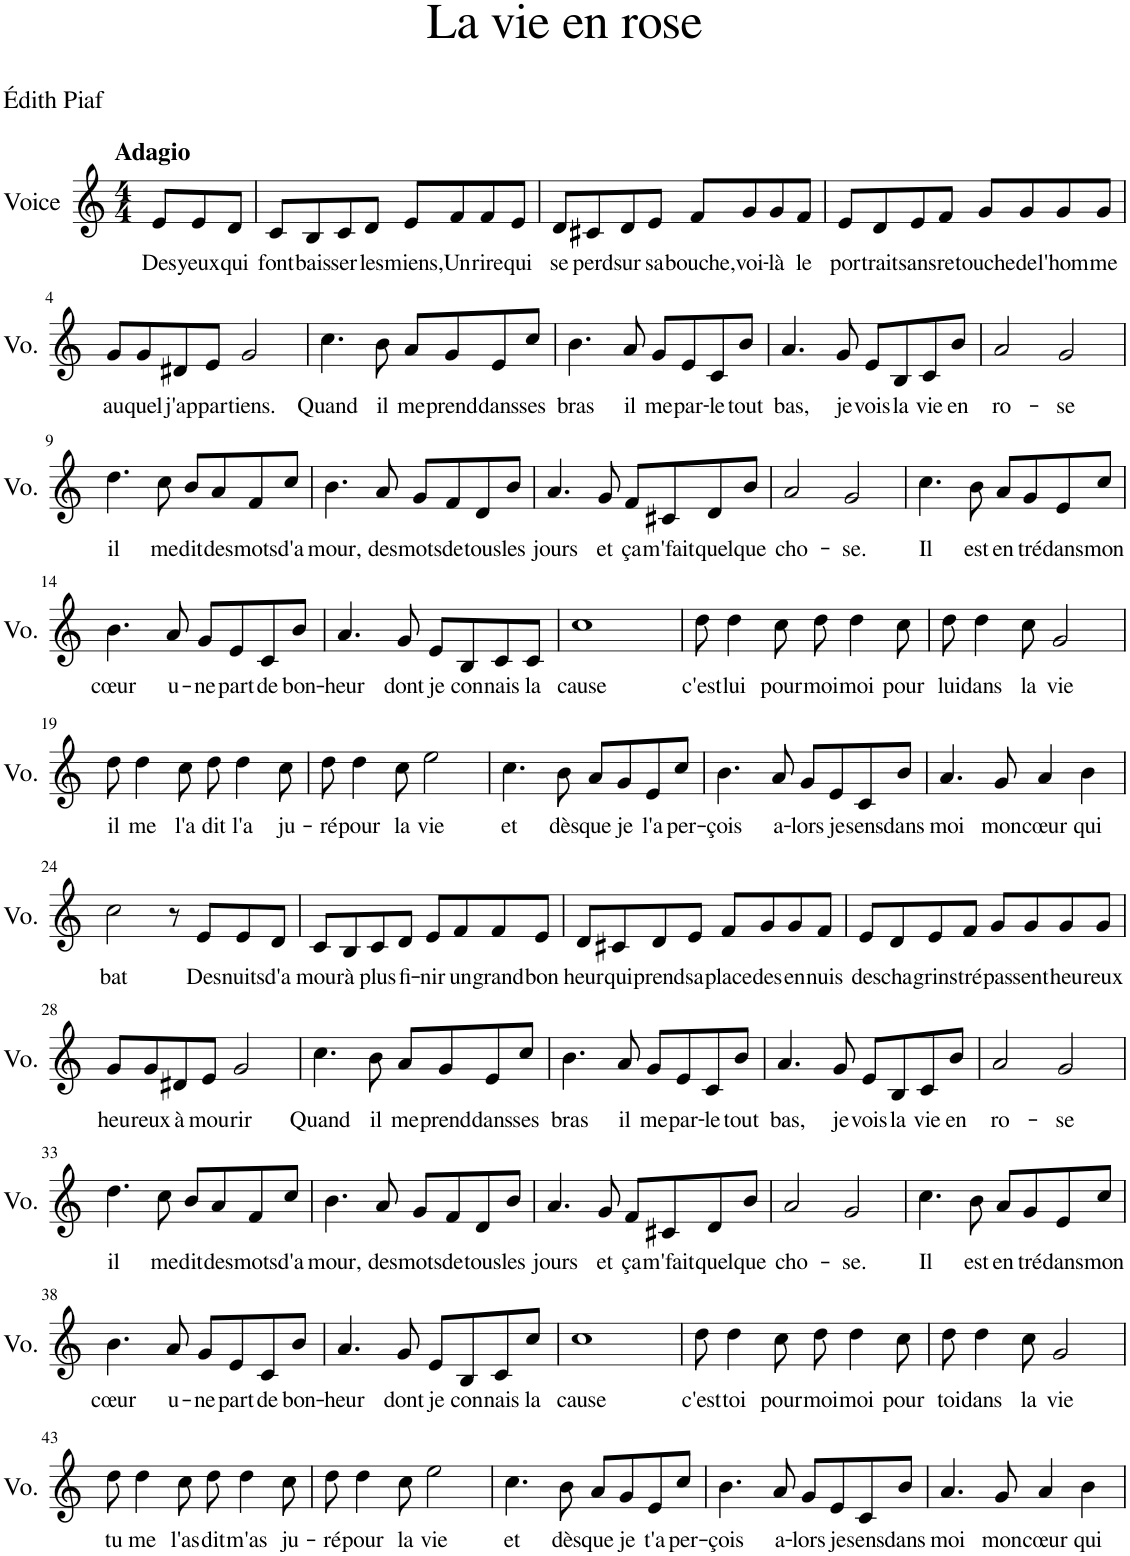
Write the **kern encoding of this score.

**kern	**text
*part1	*part1
*staff1	*staff1
*I"Voice	*
*I'Vo.	*
*clefG2	*
*k[]	*
*M4/4	*
=	=
!LO:TX:a:B:t=Adagio	!
!	!LO:LY:b
8e/L	Des
!	!LO:LY:b
8e/	yeux
!	!LO:LY:b
8d/J	qui
=1	=1
!	!LO:LY:b
8c/L	font
!	!LO:LY:b
8B/	bais-
!	!LO:LY:b
8c/	-ser
!	!LO:LY:b
8d/J	les
!	!LO:LY:b
8e/L	miens,
!	!LO:LY:b
8f/	Un
!	!LO:LY:b
8f/	rire
!	!LO:LY:b
8e/J	qui
=2	=2
!	!LO:LY:b
8d/L	se
!	!LO:LY:b
8c#X/	perd
!	!LO:LY:b
8d/	sur
!	!LO:LY:b
8e/J	sa
!	!LO:LY:b
8f/L	bouche,
!	!LO:LY:b
8g/	voi-
!	!LO:LY:b
8g/	-là
!	!LO:LY:b
8f/J	le
=3	=3
!	!LO:LY:b
8e/L	por-
!	!LO:LY:b
8d/	-trait
!	!LO:LY:b
8e/	sans
!	!LO:LY:b
8f/J	re-
!	!LO:LY:b
8g/L	-touche
!	!LO:LY:b
8g/	de
!	!LO:LY:b
8g/	l'hom-
!	!LO:LY:b
8g/J	-me
!!LO:LB:g=z
=4	=4
!	!LO:LY:b
8g/L	au-
!	!LO:LY:b
8g/	-quel
!	!LO:LY:b
8d#X/	j'ap-
!	!LO:LY:b
8e/J	-par-
!	!LO:LY:b
2g/	-tiens.
=5	=5
!	!LO:LY:b
4.cc\	Quand
!	!LO:LY:b
8b\	il
!	!LO:LY:b
8a/L	me
!	!LO:LY:b
8g/	prend
!	!LO:LY:b
8e/	dans
!	!LO:LY:b
8cc/J	ses
=6	=6
!	!LO:LY:b
4.b\	bras
!	!LO:LY:b
8a/	il
!	!LO:LY:b
8g/L	me
!	!LO:LY:b
8e/	par-
!	!LO:LY:b
8c/	-le
!	!LO:LY:b
8b/J	tout
=7	=7
!	!LO:LY:b
4.a/	bas,
!	!LO:LY:b
8g/	je
!	!LO:LY:b
8e/L	vois
!	!LO:LY:b
8B/	la
!	!LO:LY:b
8c/	vie
!	!LO:LY:b
8b/J	en
=8	=8
!	!LO:LY:b
2a/	ro-
!	!LO:LY:b
2g/	-se
!!LO:LB:g=z
=9	=9
!	!LO:LY:b
4.dd\	il
!	!LO:LY:b
8cc\	me
!	!LO:LY:b
8b/L	dit
!	!LO:LY:b
8a/	des
!	!LO:LY:b
8f/	mots
!	!LO:LY:b
8cc/J	d'a-
=10	=10
!	!LO:LY:b
4.b\	-mour,
!	!LO:LY:b
8a/	des
!	!LO:LY:b
8g/L	mots
!	!LO:LY:b
8f/	de
!	!LO:LY:b
8d/	tous
!	!LO:LY:b
8b/J	les
=11	=11
!	!LO:LY:b
4.a/	jours
!	!LO:LY:b
8g/	et
!	!LO:LY:b
8f/L	ça
!	!LO:LY:b
8c#X/	m'fait
!	!LO:LY:b
8d/	quel-
!	!LO:LY:b
8b/J	-que
=12	=12
!	!LO:LY:b
2a/	cho-
!	!LO:LY:b
2g/	-se.
=13	=13
!	!LO:LY:b
4.cc\	Il
!	!LO:LY:b
8b\	est
!	!LO:LY:b
8a/L	en-
!	!LO:LY:b
8g/	-tré
!	!LO:LY:b
8e/	dans
!	!LO:LY:b
8cc/J	mon
!!LO:LB:g=z
=14	=14
!	!LO:LY:b
4.b\	cœur
!	!LO:LY:b
8a/	u-
!	!LO:LY:b
8g/L	-ne
!	!LO:LY:b
8e/	part
!	!LO:LY:b
8c/	de
!	!LO:LY:b
8b/J	bon-
=15	=15
!	!LO:LY:b
4.a/	-heur
!	!LO:LY:b
8g/	dont
!	!LO:LY:b
8e/L	je
!	!LO:LY:b
8B/	con
!	!LO:LY:b
8c/	nais
!	!LO:LY:b
8c/J	la
=16	=16
!	!LO:LY:b
1cc	cause
=17	=17
!	!LO:LY:b
8dd\	c'est
!	!LO:LY:b
4dd\	lui
!	!LO:LY:b
8cc\	pour
!	!LO:LY:b
8dd\	moi
!	!LO:LY:b
4dd\	moi
!	!LO:LY:b
8cc\	pour
=18	=18
!	!LO:LY:b
8dd\	lui
!	!LO:LY:b
4dd\	dans
!	!LO:LY:b
8cc\	la
!	!LO:LY:b
2g/	vie
!!LO:LB:g=z
=19	=19
!	!LO:LY:b
8dd\	il
!	!LO:LY:b
4dd\	me
!	!LO:LY:b
8cc\	l'a
!	!LO:LY:b
8dd\	dit
!	!LO:LY:b
4dd\	l'a
!	!LO:LY:b
8cc\	ju-
=20	=20
!	!LO:LY:b
8dd\	-ré
!	!LO:LY:b
4dd\	pour
!	!LO:LY:b
8cc\	la
!	!LO:LY:b
2ee\	vie
=21	=21
!	!LO:LY:b
4.cc\	et
!	!LO:LY:b
8b\	dès
!	!LO:LY:b
8a/L	que
!	!LO:LY:b
8g/	je
!	!LO:LY:b
8e/	l'a-
!	!LO:LY:b
8cc/J	-per-
=22	=22
!	!LO:LY:b
4.b\	-çois
!	!LO:LY:b
8a/	a-
!	!LO:LY:b
8g/L	-lors
!	!LO:LY:b
8e/	je
!	!LO:LY:b
8c/	sens
!	!LO:LY:b
8b/J	dans
=23	=23
!	!LO:LY:b
4.a/	moi
!	!LO:LY:b
8g/	mon
!	!LO:LY:b
4a/	cœur
!	!LO:LY:b
4b\	qui
!!LO:LB:g=z
=24	=24
!	!LO:LY:b
2cc\	bat
8r	.
!	!LO:LY:b
8e/L	Des
!	!LO:LY:b
8e/	nuits
!	!LO:LY:b
8d/J	d'a-
=25	=25
!	!LO:LY:b
8c/L	-mour
!	!LO:LY:b
8B/	à
!	!LO:LY:b
8c/	plus
!	!LO:LY:b
8d/J	fi-
!	!LO:LY:b
8e/L	-nir
!	!LO:LY:b
8f/	un
!	!LO:LY:b
8f/	grand
!	!LO:LY:b
8e/J	bon-
=26	=26
!	!LO:LY:b
8d/L	-heur
!	!LO:LY:b
8c#X/	qui
!	!LO:LY:b
8d/	prend
!	!LO:LY:b
8e/J	sa
!	!LO:LY:b
8f/L	place
!	!LO:LY:b
8g/	des
!	!LO:LY:b
8g/	en-
!	!LO:LY:b
8f/J	-nuis
=27	=27
!	!LO:LY:b
8e/L	des
!	!LO:LY:b
8d/	cha-
!	!LO:LY:b
8e/	-grins
!	!LO:LY:b
8f/J	tré-
!	!LO:LY:b
8g/L	-pas-
!	!LO:LY:b
8g/	-sent
!	!LO:LY:b
8g/	heu-
!	!LO:LY:b
8g/J	-reux
!!LO:LB:g=z
=28	=28
!	!LO:LY:b
8g/L	heu-
!	!LO:LY:b
8g/	-reux
!	!LO:LY:b
8d#X/	à
!	!LO:LY:b
8e/J	mou-
!	!LO:LY:b
2g/	-rir
=29	=29
!	!LO:LY:b
4.cc\	Quand
!	!LO:LY:b
8b\	il
!	!LO:LY:b
8a/L	me
!	!LO:LY:b
8g/	prend
!	!LO:LY:b
8e/	dans
!	!LO:LY:b
8cc/J	ses
=30	=30
!	!LO:LY:b
4.b\	bras
!	!LO:LY:b
8a/	il
!	!LO:LY:b
8g/L	me
!	!LO:LY:b
8e/	par-
!	!LO:LY:b
8c/	-le
!	!LO:LY:b
8b/J	tout
=31	=31
!	!LO:LY:b
4.a/	bas,
!	!LO:LY:b
8g/	je
!	!LO:LY:b
8e/L	vois
!	!LO:LY:b
8B/	la
!	!LO:LY:b
8c/	vie
!	!LO:LY:b
8b/J	en
=32	=32
!	!LO:LY:b
2a/	ro-
!	!LO:LY:b
2g/	-se
!!LO:LB:g=z
=33	=33
!	!LO:LY:b
4.dd\	il
!	!LO:LY:b
8cc\	me
!	!LO:LY:b
8b/L	dit
!	!LO:LY:b
8a/	des
!	!LO:LY:b
8f/	mots
!	!LO:LY:b
8cc/J	d'a-
=34	=34
!	!LO:LY:b
4.b\	-mour,
!	!LO:LY:b
8a/	des
!	!LO:LY:b
8g/L	mots
!	!LO:LY:b
8f/	de
!	!LO:LY:b
8d/	tous
!	!LO:LY:b
8b/J	les
=35	=35
!	!LO:LY:b
4.a/	jours
!	!LO:LY:b
8g/	et
!	!LO:LY:b
8f/L	ça
!	!LO:LY:b
8c#X/	m'fait
!	!LO:LY:b
8d/	quel-
!	!LO:LY:b
8b/J	-que
=36	=36
!	!LO:LY:b
2a/	cho-
!	!LO:LY:b
2g/	-se.
=37	=37
!	!LO:LY:b
4.cc\	Il
!	!LO:LY:b
8b\	est
!	!LO:LY:b
8a/L	en-
!	!LO:LY:b
8g/	-tré
!	!LO:LY:b
8e/	dans
!	!LO:LY:b
8cc/J	mon
!!LO:LB:g=z
=38	=38
!	!LO:LY:b
4.b\	cœur
!	!LO:LY:b
8a/	u-
!	!LO:LY:b
8g/L	-ne
!	!LO:LY:b
8e/	part
!	!LO:LY:b
8c/	de
!	!LO:LY:b
8b/J	bon-
=39	=39
!	!LO:LY:b
4.a/	-heur
!	!LO:LY:b
8g/	dont
!	!LO:LY:b
8e/L	je
!	!LO:LY:b
8B/	con-
!	!LO:LY:b
8c/	-nais
!	!LO:LY:b
8cc/J	la
=40	=40
!	!LO:LY:b
1cc	cause
=41	=41
!	!LO:LY:b
8dd\	c'est
!	!LO:LY:b
4dd\	toi
!	!LO:LY:b
8cc\	pour
!	!LO:LY:b
8dd\	moi
!	!LO:LY:b
4dd\	moi
!	!LO:LY:b
8cc\	pour
=42	=42
!	!LO:LY:b
8dd\	toi
!	!LO:LY:b
4dd\	dans
!	!LO:LY:b
8cc\	la
!	!LO:LY:b
2g/	vie
!!LO:LB:g=z
=43	=43
!	!LO:LY:b
8dd\	tu
!	!LO:LY:b
4dd\	me
!	!LO:LY:b
8cc\	l'as
!	!LO:LY:b
8dd\	dit
!	!LO:LY:b
4dd\	m'as
!	!LO:LY:b
8cc\	ju-
=44	=44
!	!LO:LY:b
8dd\	-ré
!	!LO:LY:b
4dd\	pour
!	!LO:LY:b
8cc\	la
!	!LO:LY:b
2ee\	vie
=45	=45
!	!LO:LY:b
4.cc\	et
!	!LO:LY:b
8b\	dès
!	!LO:LY:b
8a/L	que
!	!LO:LY:b
8g/	je
!	!LO:LY:b
8e/	t'a-
!	!LO:LY:b
8cc/J	-per-
=46	=46
!	!LO:LY:b
4.b\	-çois
!	!LO:LY:b
8a/	a-
!	!LO:LY:b
8g/L	-lors
!	!LO:LY:b
8e/	je
!	!LO:LY:b
8c/	sens
!	!LO:LY:b
8b/J	dans
=47	=47
!	!LO:LY:b
4.a/	moi
!	!LO:LY:b
8g/	mon
!	!LO:LY:b
4a/	cœur
!	!LO:LY:b
4b\	qui
=	=
*-	*-
